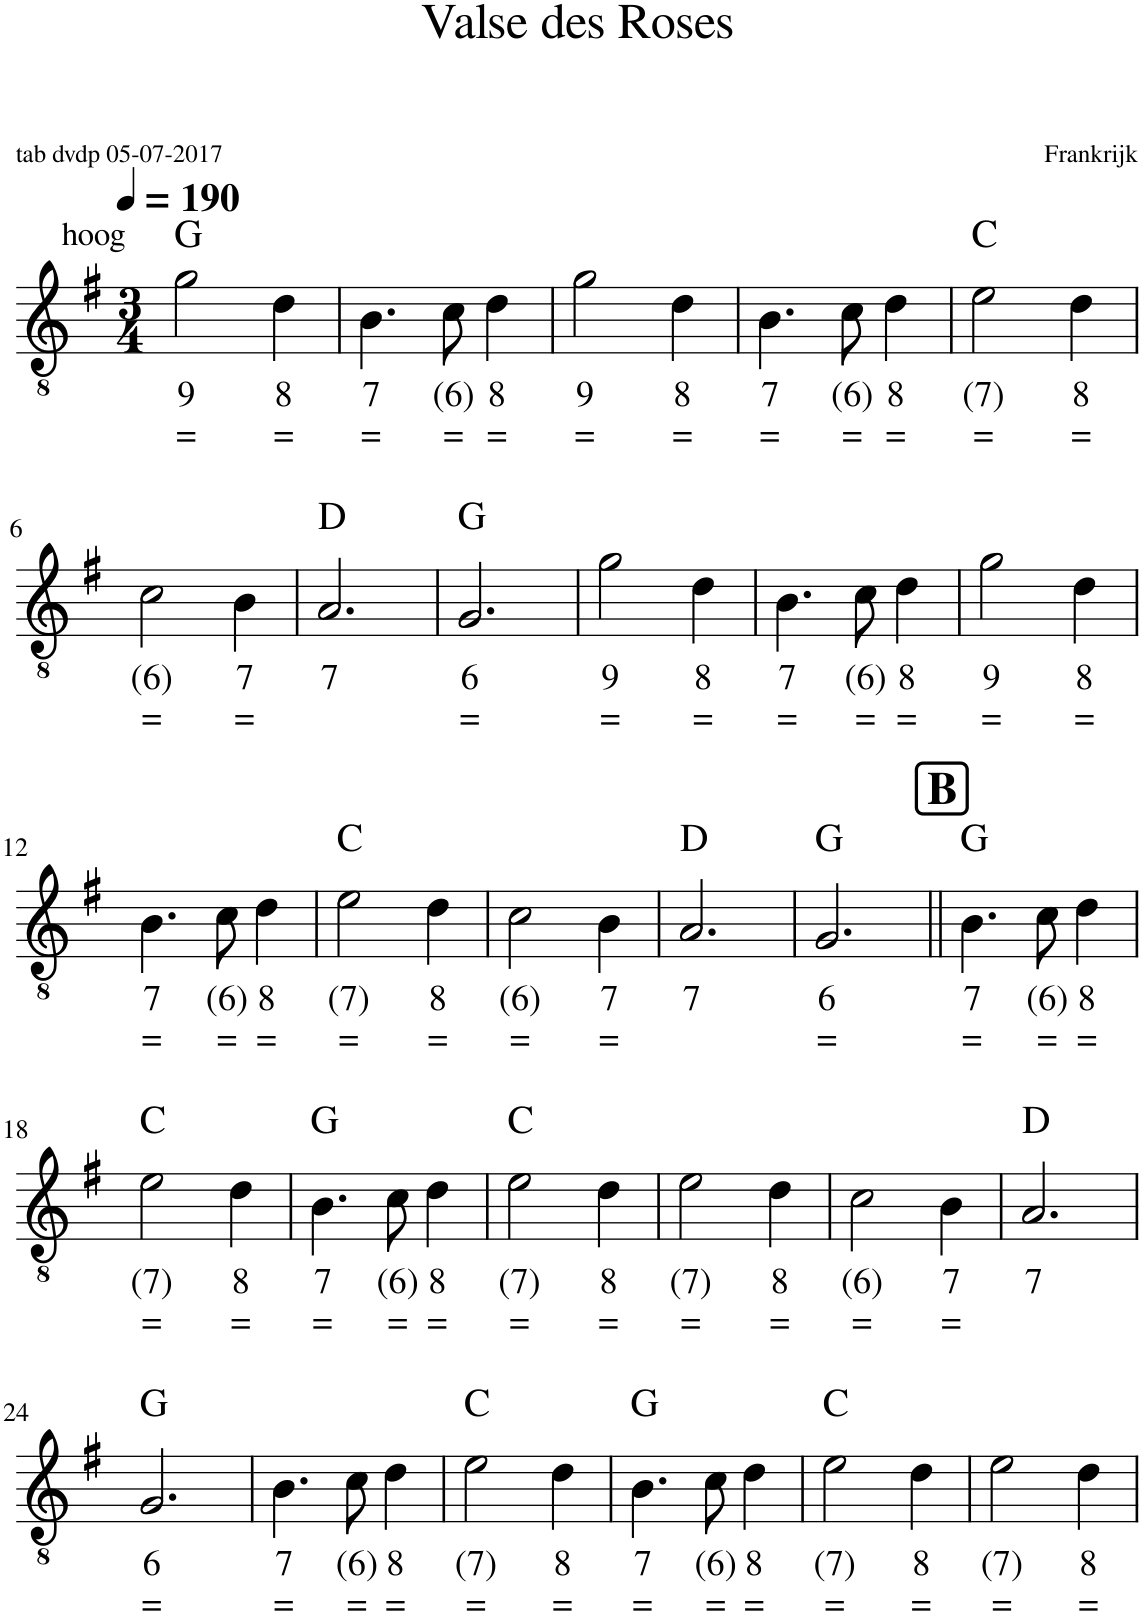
**kern	**text	**text	**harte
*part1	*part1	*part1	*part1
*staff1	*staff1	*staff1	*
*I"Klassieke gitaar, Accordion	*	*	*
*I'Acc	*	*	*
*clefGv2	*	*	*
*k[f#]	*	*	*
*M3/4	*	*	*
*MM190	*	*	*
=1	=1	=1	=1
!LO:TX:a:t=hoog	!	!	!
!	!LO:LY:b	!LO:LY:b	!
2g\	9	=	G:maj
!	!LO:LY:b	!LO:LY:b	!
4d\	8	=	.
=2	=2	=2	=2
!	!LO:LY:b	!LO:LY:b	!
4.B\	7	=	.
!	!LO:LY:b	!LO:LY:b	!
8c\	(6)	=	.
!	!LO:LY:b	!LO:LY:b	!
4d\	8	=	.
=3	=3	=3	=3
!	!LO:LY:b	!LO:LY:b	!
2g\	9	=	.
!	!LO:LY:b	!LO:LY:b	!
4d\	8	=	.
=4	=4	=4	=4
!	!LO:LY:b	!LO:LY:b	!
4.B\	7	=	.
!	!LO:LY:b	!LO:LY:b	!
8c\	(6)	=	.
!	!LO:LY:b	!LO:LY:b	!
4d\	8	=	.
=5	=5	=5	=5
!	!LO:LY:b	!LO:LY:b	!
2e\	(7)	=	C:maj
!	!LO:LY:b	!LO:LY:b	!
4d\	8	=	.
!!LO:LB:g=z
=6	=6	=6	=6
!	!LO:LY:b	!LO:LY:b	!
2c\	(6)	=	.
!	!LO:LY:b	!LO:LY:b	!
4B\	7	=	.
=7	=7	=7	=7
!	!LO:LY:b	!	!
2.A/	7	.	D:maj
=8	=8	=8	=8
!	!LO:LY:b	!LO:LY:b	!
2.G/	6	=	G:maj
=9	=9	=9	=9
!	!LO:LY:b	!LO:LY:b	!
2g\	9	=	.
!	!LO:LY:b	!LO:LY:b	!
4d\	8	=	.
=10	=10	=10	=10
!	!LO:LY:b	!LO:LY:b	!
4.B\	7	=	.
!	!LO:LY:b	!LO:LY:b	!
8c\	(6)	=	.
!	!LO:LY:b	!LO:LY:b	!
4d\	8	=	.
=11	=11	=11	=11
!	!LO:LY:b	!LO:LY:b	!
2g\	9	=	.
!	!LO:LY:b	!LO:LY:b	!
4d\	8	=	.
!!LO:LB:g=z
=12	=12	=12	=12
!	!LO:LY:b	!LO:LY:b	!
4.B\	7	=	.
!	!LO:LY:b	!LO:LY:b	!
8c\	(6)	=	.
!	!LO:LY:b	!LO:LY:b	!
4d\	8	=	.
=13	=13	=13	=13
!	!LO:LY:b	!LO:LY:b	!
2e\	(7)	=	C:maj
!	!LO:LY:b	!LO:LY:b	!
4d\	8	=	.
=14	=14	=14	=14
!	!LO:LY:b	!LO:LY:b	!
2c\	(6)	=	.
!	!LO:LY:b	!LO:LY:b	!
4B\	7	=	.
=15	=15	=15	=15
!	!LO:LY:b	!	!
2.A/	7	.	D:maj
=16	=16	=16	=16
!	!LO:LY:b	!LO:LY:b	!
2.G/	6	=	G:maj
!!LO:REH:place=s1:a:B:cj:fs=14:t=B
=17||	=17||	=17||	=17||
!	!LO:LY:b	!LO:LY:b	!
4.B\	7	=	G:maj
!	!LO:LY:b	!LO:LY:b	!
8c\	(6)	=	.
!	!LO:LY:b	!LO:LY:b	!
4d\	8	=	.
!!LO:LB:g=z
=18	=18	=18	=18
!	!LO:LY:b	!LO:LY:b	!
2e\	(7)	=	C:maj
!	!LO:LY:b	!LO:LY:b	!
4d\	8	=	.
=19	=19	=19	=19
!	!LO:LY:b	!LO:LY:b	!
4.B\	7	=	G:maj
!	!LO:LY:b	!LO:LY:b	!
8c\	(6)	=	.
!	!LO:LY:b	!LO:LY:b	!
4d\	8	=	.
=20	=20	=20	=20
!	!LO:LY:b	!LO:LY:b	!
2e\	(7)	=	C:maj
!	!LO:LY:b	!LO:LY:b	!
4d\	8	=	.
=21	=21	=21	=21
!	!LO:LY:b	!LO:LY:b	!
2e\	(7)	=	.
!	!LO:LY:b	!LO:LY:b	!
4d\	8	=	.
=22	=22	=22	=22
!	!LO:LY:b	!LO:LY:b	!
2c\	(6)	=	.
!	!LO:LY:b	!LO:LY:b	!
4B\	7	=	.
=23	=23	=23	=23
!	!LO:LY:b	!	!
2.A/	7	.	D:maj
!!LO:LB:g=z
=24	=24	=24	=24
!	!LO:LY:b	!LO:LY:b	!
2.G/	6	=	G:maj
=25	=25	=25	=25
!	!LO:LY:b	!LO:LY:b	!
4.B\	7	=	.
!	!LO:LY:b	!LO:LY:b	!
8c\	(6)	=	.
!	!LO:LY:b	!LO:LY:b	!
4d\	8	=	.
=26	=26	=26	=26
!	!LO:LY:b	!LO:LY:b	!
2e\	(7)	=	C:maj
!	!LO:LY:b	!LO:LY:b	!
4d\	8	=	.
=27	=27	=27	=27
!	!LO:LY:b	!LO:LY:b	!
4.B\	7	=	G:maj
!	!LO:LY:b	!LO:LY:b	!
8c\	(6)	=	.
!	!LO:LY:b	!LO:LY:b	!
4d\	8	=	.
=28	=28	=28	=28
!	!LO:LY:b	!LO:LY:b	!
2e\	(7)	=	C:maj
!	!LO:LY:b	!LO:LY:b	!
4d\	8	=	.
=29	=29	=29	=29
!	!LO:LY:b	!LO:LY:b	!
2e\	(7)	=	.
!	!LO:LY:b	!LO:LY:b	!
4d\	8	=	.
=	=	=	=
*-	*-	*-	*-
